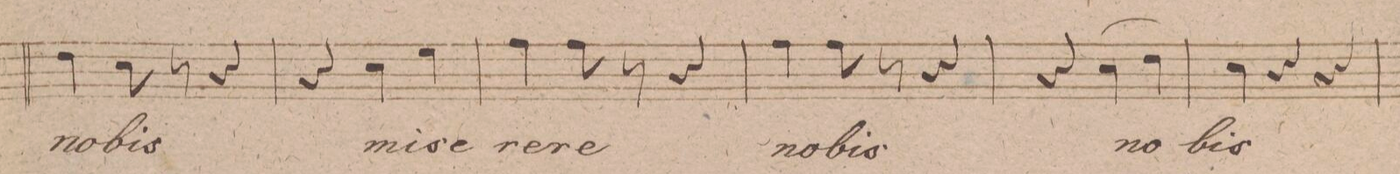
**kern	**text	**dynam
*I"Tenore.	*	*
*clefC4	*	*
*k[f#]	*	*
*met(c)	*	*
*M3/4	*	*
4c\	no-	.
8B\	-bis	.
8r	.	.
4r	.	.
=140	=140	=140
4r	.	.
4B\	mi-	.
4d\	-se-	.
=141	=141	=141
4e\	-re-	.
8e\	-re	.
8r	.	.
4r	.	.
=142	=142	=142
4e\	no-	.
8e\	-bis	.
8r	.	.
4r	.	.
=143	=143	=143
4r	.	.
(>4B\	no-	.
4c\)	.	.
=144	=144	=144
4B\	-bis	.
4r	.	.
4r	.	.
=145	=145	=145
*-	*-	*-
